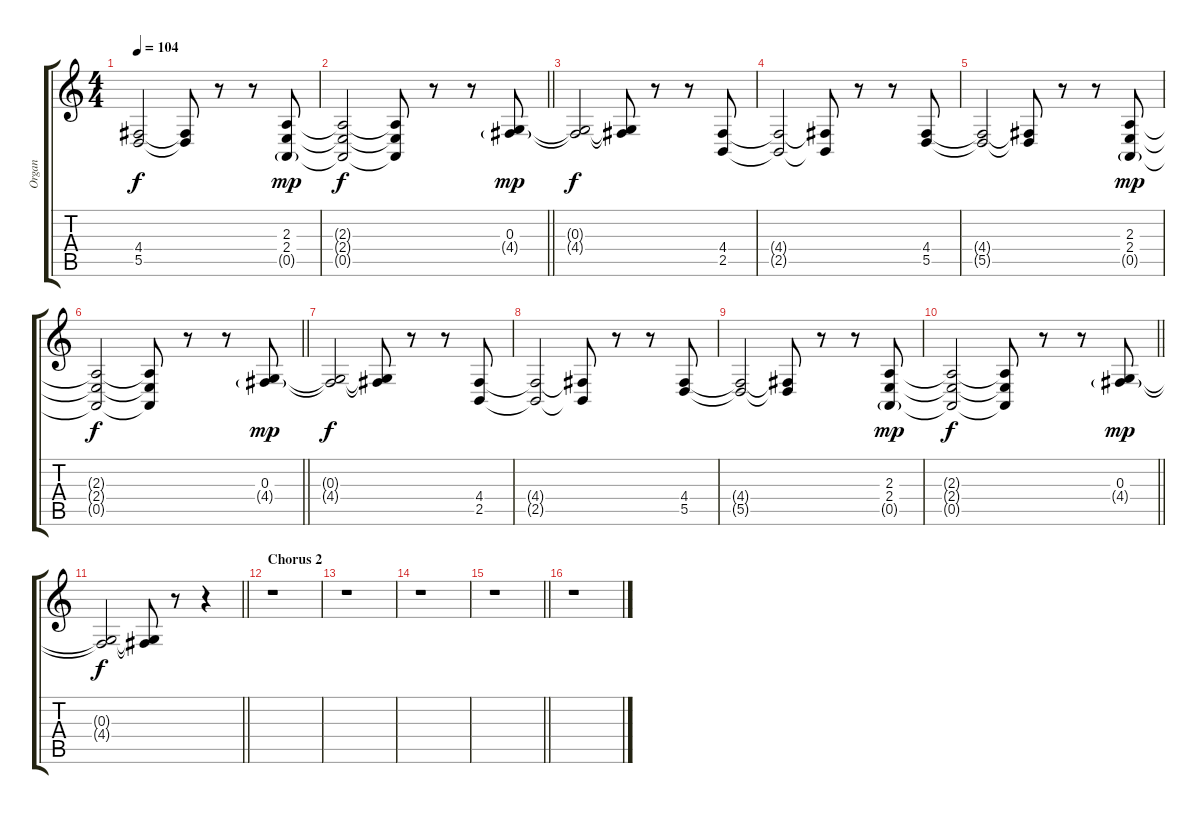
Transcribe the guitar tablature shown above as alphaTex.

\track ("Organ" "Organ") {instrument drawbarorgan}
\staff {score tabs}
\tuning (E4 B3 G3 D3 A2 E2) {hide}
\ts (4 4)
\tempo 104
\clef g2
\ks c
(4.4{t} 5.5{t}).2{dy f} (4.4{t} 5.5{t}).8 r.8 r.8{volume 0} (2.3 2.4 0.5{g}).8{dy mp volume 11} |
\barLineRight lightlight
(2.3{t} 2.4{t} 0.5{t}).2{dy f} (2.3{t} 2.4{t} 0.5{t}).8 r.8 r.8{volume 0} (0.3 4.4{g}).8{dy mp volume 11} |
(0.3{t} 4.4{t}).2{dy f} (0.3{t} 4.4{t}).8 r.8 r.8{volume 0} (4.4 2.5).8{volume 11} |
(4.4{t} 2.5{t}).2 (4.4{t} 2.5{t}).8 r.8 r.8{volume 0} (4.4 5.5).8{volume 11} |
(4.4{t} 5.5{t}).2 (4.4{t} 5.5{t}).8 r.8 r.8{volume 0} (2.3 2.4 0.5{g}).8{dy mp volume 11} |
\barLineRight lightlight
(2.3{t} 2.4{t} 0.5{t}).2{dy f} (2.3{t} 2.4{t} 0.5{t}).8 r.8 r.8{volume 0} (0.3 4.4{g}).8{dy mp volume 11} |
(0.3{t} 4.4{t}).2{dy f} (0.3{t} 4.4{t}).8 r.8 r.8{volume 0} (4.4 2.5).8{volume 11} |
(4.4{t} 2.5{t}).2 (4.4{t} 2.5{t}).8 r.8 r.8{volume 0} (4.4 5.5).8{volume 11} |
(4.4{t} 5.5{t}).2 (4.4{t} 5.5{t}).8 r.8 r.8{volume 0} (2.3 2.4 0.5{g}).8{dy mp volume 11} |
\barLineRight lightlight
(2.3{t} 2.4{t} 0.5{t}).2{dy f} (2.3{t} 2.4{t} 0.5{t}).8 r.8 r.8{volume 0} (0.3 4.4{g}).8{dy mp volume 11} |
\barLineRight lightlight
(0.3{t} 4.4{t}).2{dy f} (0.3{t} 4.4{t}).8 r.8 r.4 |
\section ("" "Chorus 2")
r.1 |
r.1 |
r.1 |
\barLineRight lightlight
r.1 |
r.1
